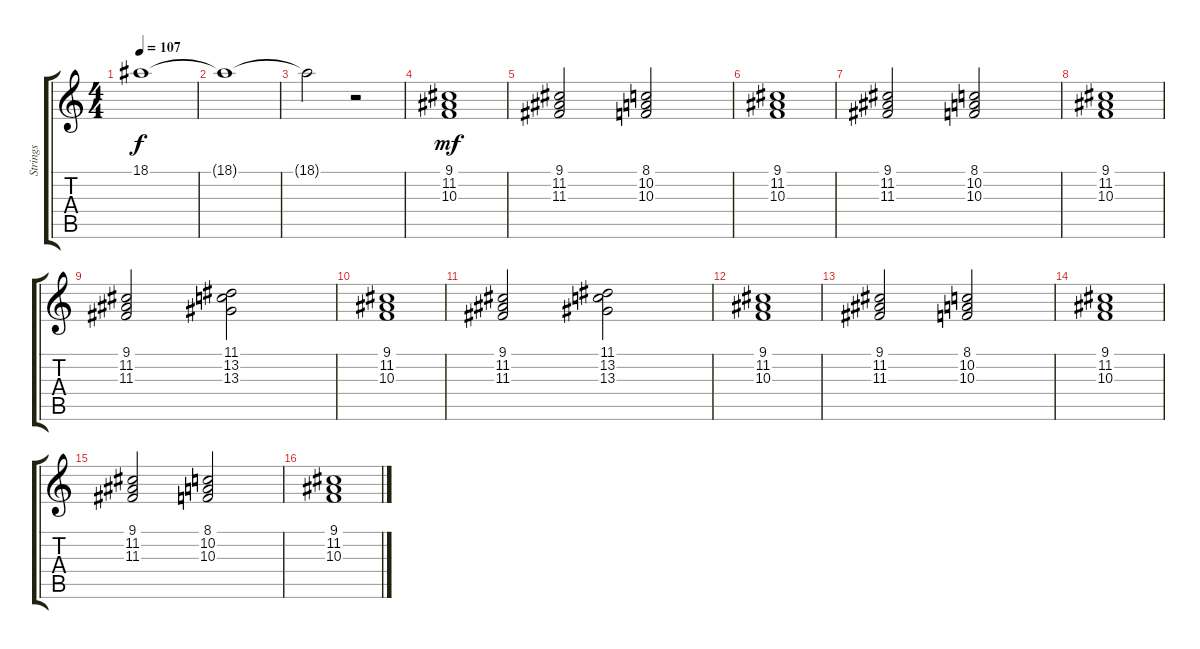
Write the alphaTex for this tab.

\track ("Strings" "Strings") {instrument synthstrings1}
\staff {score tabs}
\tuning (E4 B3 G3 D3 A2 E2) {hide}
\ts (4 4)
\tempo 107
\clef g2
\ks c
18.1{t}.1{dy f} |
18.1{t}.1 |
18.1{t}.2 r.2 |
(9.1 11.2 10.3).1{dy mf} |
(9.1 11.2 11.3).2 (8.1 10.2 10.3).2 |
(9.1 11.2 10.3).1 |
(9.1 11.2 11.3).2 (8.1 10.2 10.3).2 |
(9.1 11.2 10.3).1 |
(9.1 11.2 11.3).2 (11.1 13.2 13.3).2 |
(9.1 11.2 10.3).1 |
(9.1 11.2 11.3).2 (11.1 13.2 13.3).2 |
(9.1 11.2 10.3).1 |
(9.1 11.2 11.3).2 (8.1 10.2 10.3).2 |
(9.1 11.2 10.3).1 |
(9.1 11.2 11.3).2 (8.1 10.2 10.3).2 |
(9.1 11.2 10.3).1
